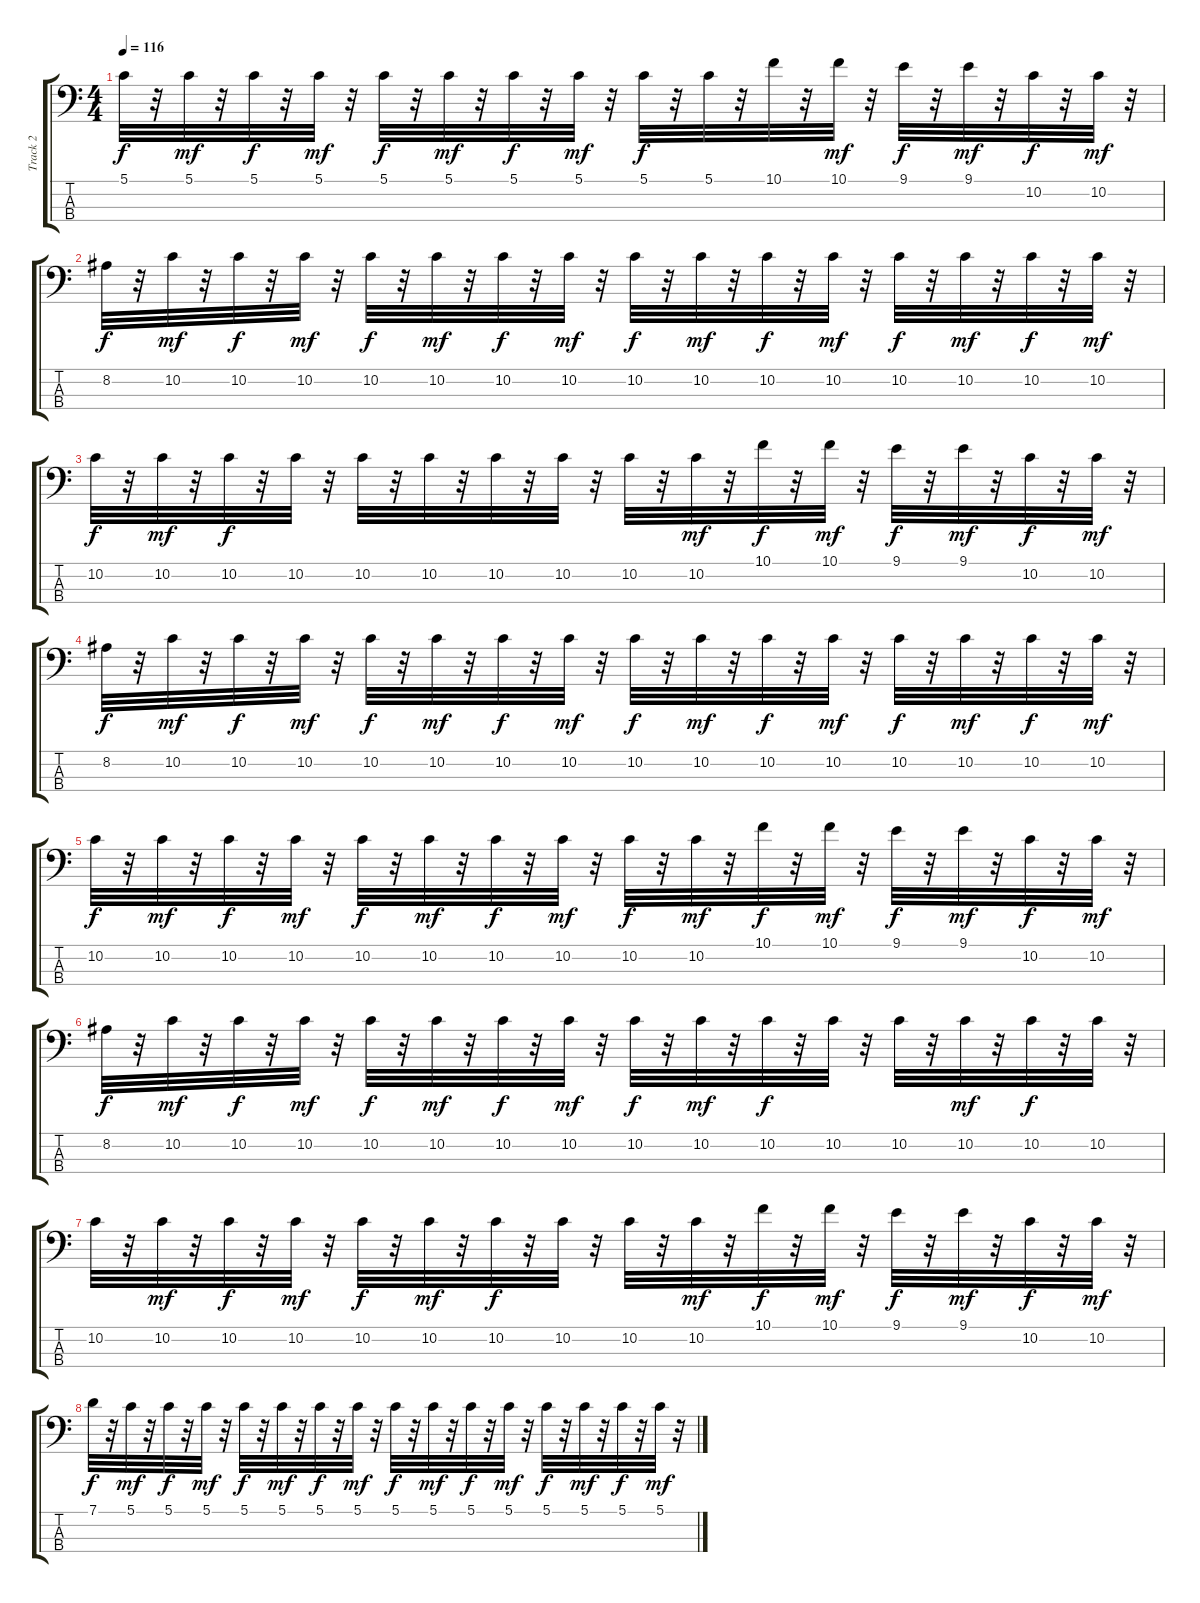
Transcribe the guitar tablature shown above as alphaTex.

\track ("Track 2" "Track 2") {instrument synthbass1}
\staff {score tabs}
\tuning (G2 D2 A1 E1) {hide}
\ts (4 4)
\tempo 116
\clef f4
\ks c
5.1.32{dy f} r.32 5.1.32{dy mf} r.32 5.1.32{dy f} r.32 5.1.32{dy mf} r.32 5.1.32{dy f} r.32 5.1.32{dy mf} r.32 5.1.32{dy f} r.32 5.1.32{dy mf} r.32 5.1.32{dy f} r.32 5.1.32 r.32 10.1.32 r.32 10.1.32{dy mf} r.32 9.1.32{dy f} r.32 9.1.32{dy mf} r.32 10.2.32{dy f} r.32 10.2.32{dy mf} r.32 |
8.2.32{dy f} r.32 10.2.32{dy mf} r.32 10.2.32{dy f} r.32 10.2.32{dy mf} r.32 10.2.32{dy f} r.32 10.2.32{dy mf} r.32 10.2.32{dy f} r.32 10.2.32{dy mf} r.32 10.2.32{dy f} r.32 10.2.32{dy mf} r.32 10.2.32{dy f} r.32 10.2.32{dy mf} r.32 10.2.32{dy f} r.32 10.2.32{dy mf} r.32 10.2.32{dy f} r.32 10.2.32{dy mf} r.32 |
10.2.32{dy f} r.32 10.2.32{dy mf} r.32 10.2.32{dy f} r.32 10.2.32 r.32 10.2.32 r.32 10.2.32 r.32 10.2.32 r.32 10.2.32 r.32 10.2.32 r.32 10.2.32{dy mf} r.32 10.1.32{dy f} r.32 10.1.32{dy mf} r.32 9.1.32{dy f} r.32 9.1.32{dy mf} r.32 10.2.32{dy f} r.32 10.2.32{dy mf} r.32 |
8.2.32{dy f} r.32 10.2.32{dy mf} r.32 10.2.32{dy f} r.32 10.2.32{dy mf} r.32 10.2.32{dy f} r.32 10.2.32{dy mf} r.32 10.2.32{dy f} r.32 10.2.32{dy mf} r.32 10.2.32{dy f} r.32 10.2.32{dy mf} r.32 10.2.32{dy f} r.32 10.2.32{dy mf} r.32 10.2.32{dy f} r.32 10.2.32{dy mf} r.32 10.2.32{dy f} r.32 10.2.32{dy mf} r.32 |
10.2.32{dy f} r.32 10.2.32{dy mf} r.32 10.2.32{dy f} r.32 10.2.32{dy mf} r.32 10.2.32{dy f} r.32 10.2.32{dy mf} r.32 10.2.32{dy f} r.32 10.2.32{dy mf} r.32 10.2.32{dy f} r.32 10.2.32{dy mf} r.32 10.1.32{dy f} r.32 10.1.32{dy mf} r.32 9.1.32{dy f} r.32 9.1.32{dy mf} r.32 10.2.32{dy f} r.32 10.2.32{dy mf} r.32 |
8.2.32{dy f} r.32 10.2.32{dy mf} r.32 10.2.32{dy f} r.32 10.2.32{dy mf} r.32 10.2.32{dy f} r.32 10.2.32{dy mf} r.32 10.2.32{dy f} r.32 10.2.32{dy mf} r.32 10.2.32{dy f} r.32 10.2.32{dy mf} r.32 10.2.32{dy f} r.32 10.2.32 r.32 10.2.32 r.32 10.2.32{dy mf} r.32 10.2.32{dy f} r.32 10.2.32 r.32 |
10.2.32 r.32 10.2.32{dy mf} r.32 10.2.32{dy f} r.32 10.2.32{dy mf} r.32 10.2.32{dy f} r.32 10.2.32{dy mf} r.32 10.2.32{dy f} r.32 10.2.32 r.32 10.2.32 r.32 10.2.32{dy mf} r.32 10.1.32{dy f} r.32 10.1.32{dy mf} r.32 9.1.32{dy f} r.32 9.1.32{dy mf} r.32 10.2.32{dy f} r.32 10.2.32{dy mf} r.32 |
7.1.32{dy f} r.32 5.1.32{dy mf} r.32 5.1.32{dy f} r.32 5.1.32{dy mf} r.32 5.1.32{dy f} r.32 5.1.32{dy mf} r.32 5.1.32{dy f} r.32 5.1.32{dy mf} r.32 5.1.32{dy f} r.32 5.1.32{dy mf} r.32 5.1.32{dy f} r.32 5.1.32{dy mf} r.32 5.1.32{dy f} r.32 5.1.32{dy mf} r.32 5.1.32{dy f} r.32 5.1.32{dy mf} r.32
